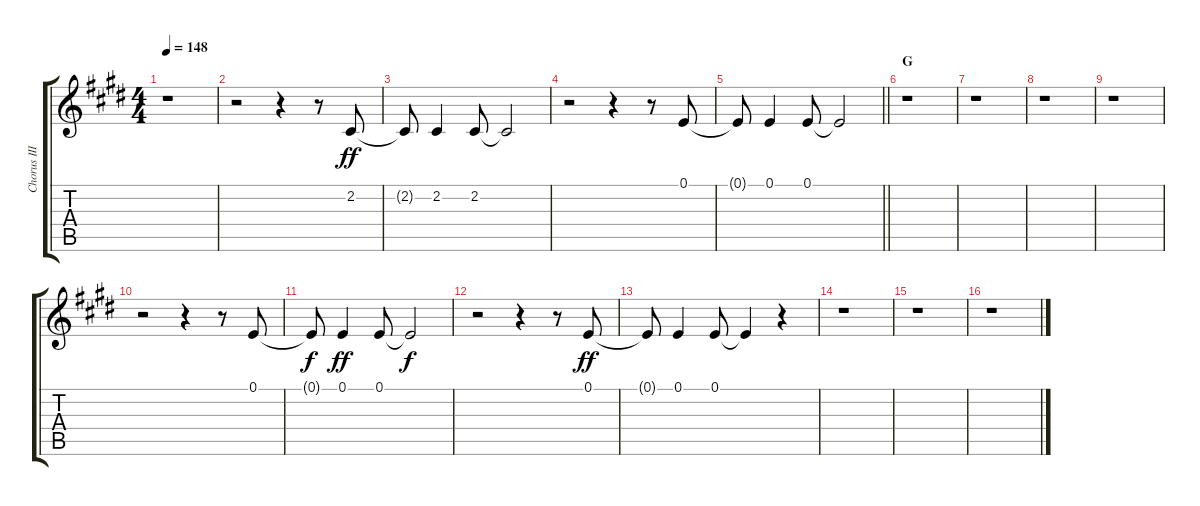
\track ("Chorus III" "Chorus III") {instrument voiceoohs}
\staff {score tabs}
\tuning (E4 B3 G3 D3 A2 E2) {hide}
\ts (4 4)
\tempo 148
\clef g2
\ks e
r.1{dy ff} |
r.2 r.4 r.8 2.2.8 |
2.2{t}.8 2.2.4 2.2.8 2.2{t}.2 |
r.2 r.4 r.8 0.1.8 |
\barLineRight lightlight
0.1{t}.8 0.1.4 0.1.8 0.1{t}.2 |
\section ("" "G")
r.1 |
r.1 |
r.1 |
r.1 |
r.2 r.4 r.8 0.1.8 |
0.1{t}.8{dy f} 0.1.4{dy ff} 0.1.8 0.1{t}.2{dy f} |
r.2 r.4 r.8 0.1.8{dy ff} |
0.1{t}.8 0.1.4 0.1.8 0.1{t}.4 r.4 |
r.1 |
r.1 |
r.1
